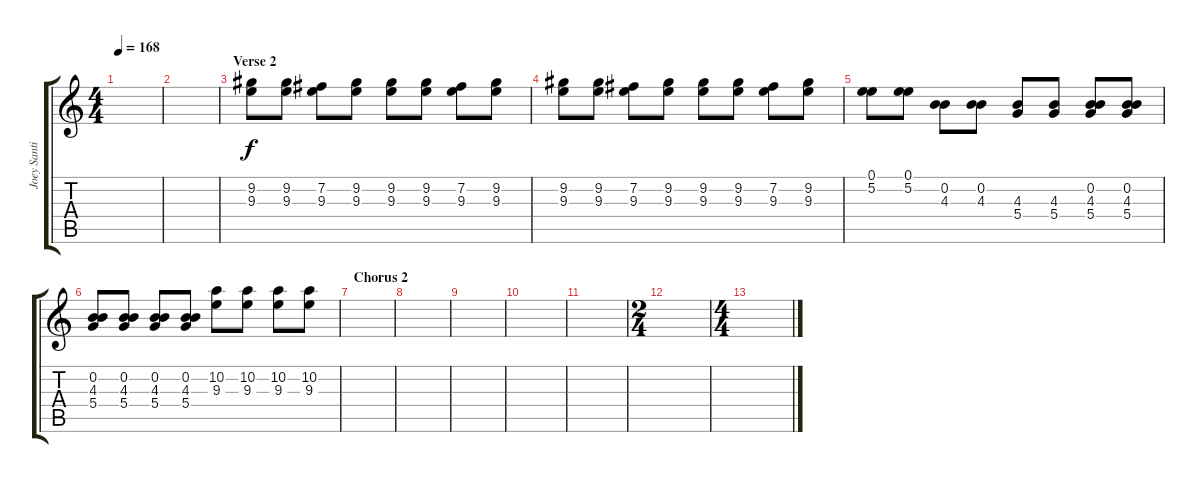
\track ("Joey Santiago" "Joey Santi") {instrument overdrivenguitar}
\staff {score tabs}
\tuning (E4 B3 G3 D3 A2 E2) {hide}
\ts (4 4)
\tempo 168
\clef g2
\ks c
|
|
\section ("" "Verse 2")
(9.2 9.3).8 (9.2 9.3).8 (7.2 9.3).8 (9.2 9.3).8 (9.2 9.3).8 (9.2 9.3).8 (7.2 9.3).8 (9.2 9.3).8 |
(9.2 9.3).8 (9.2 9.3).8 (7.2 9.3).8 (9.2 9.3).8 (9.2 9.3).8 (9.2 9.3).8 (7.2 9.3).8 (9.2 9.3).8 |
(0.1 5.2).8 (0.1 5.2).8 (0.2 4.3).8 (0.2 4.3).8 (4.3 5.4).8 (4.3 5.4).8 (0.2 4.3 5.4).8 (0.2 4.3 5.4).8 |
(0.2 4.3 5.4).8 (0.2 4.3 5.4).8 (0.2 4.3 5.4).8 (0.2 4.3 5.4).8 (10.2 9.3).8 (10.2 9.3).8 (10.2 9.3).8 (10.2 9.3).8 |
\section ("" "Chorus 2")
|
|
|
|
|
\ts (2 4)
|
\ts (4 4)
